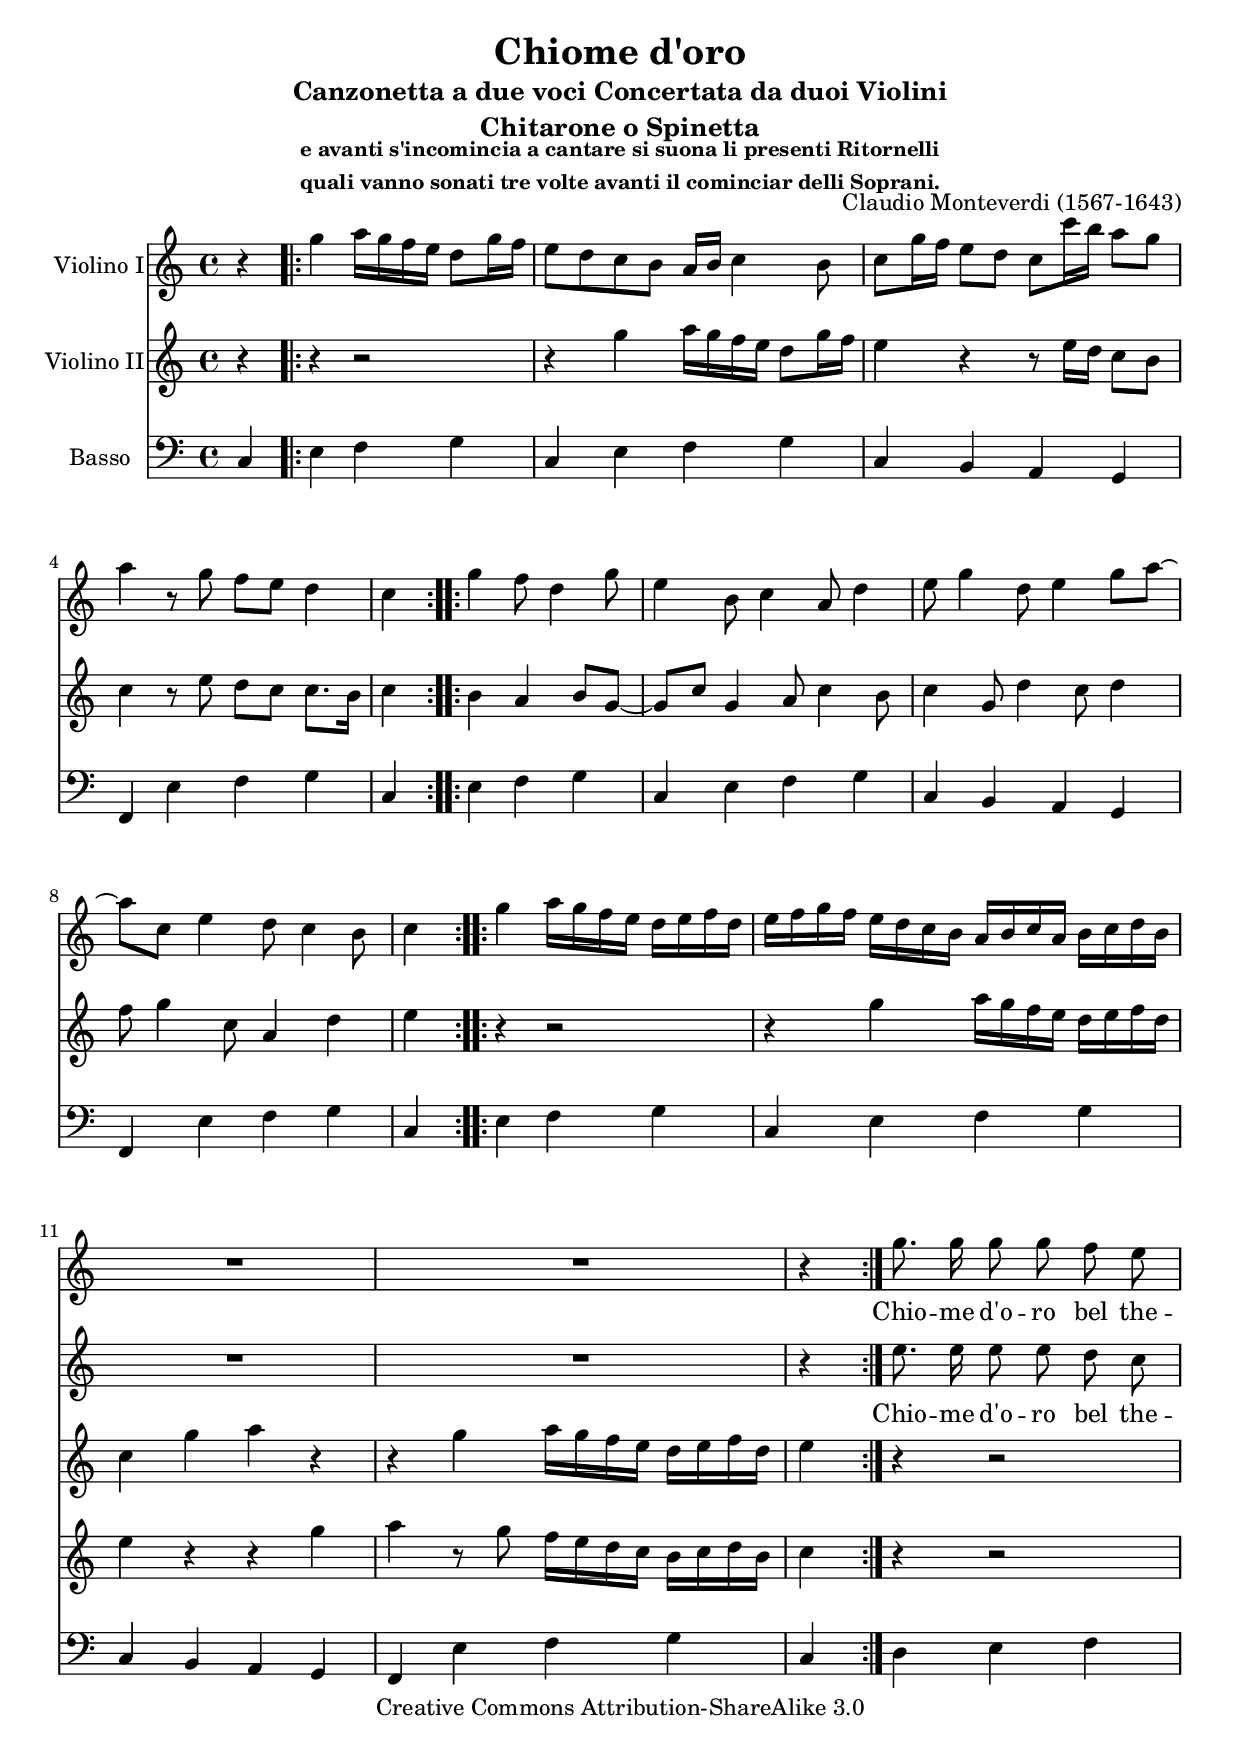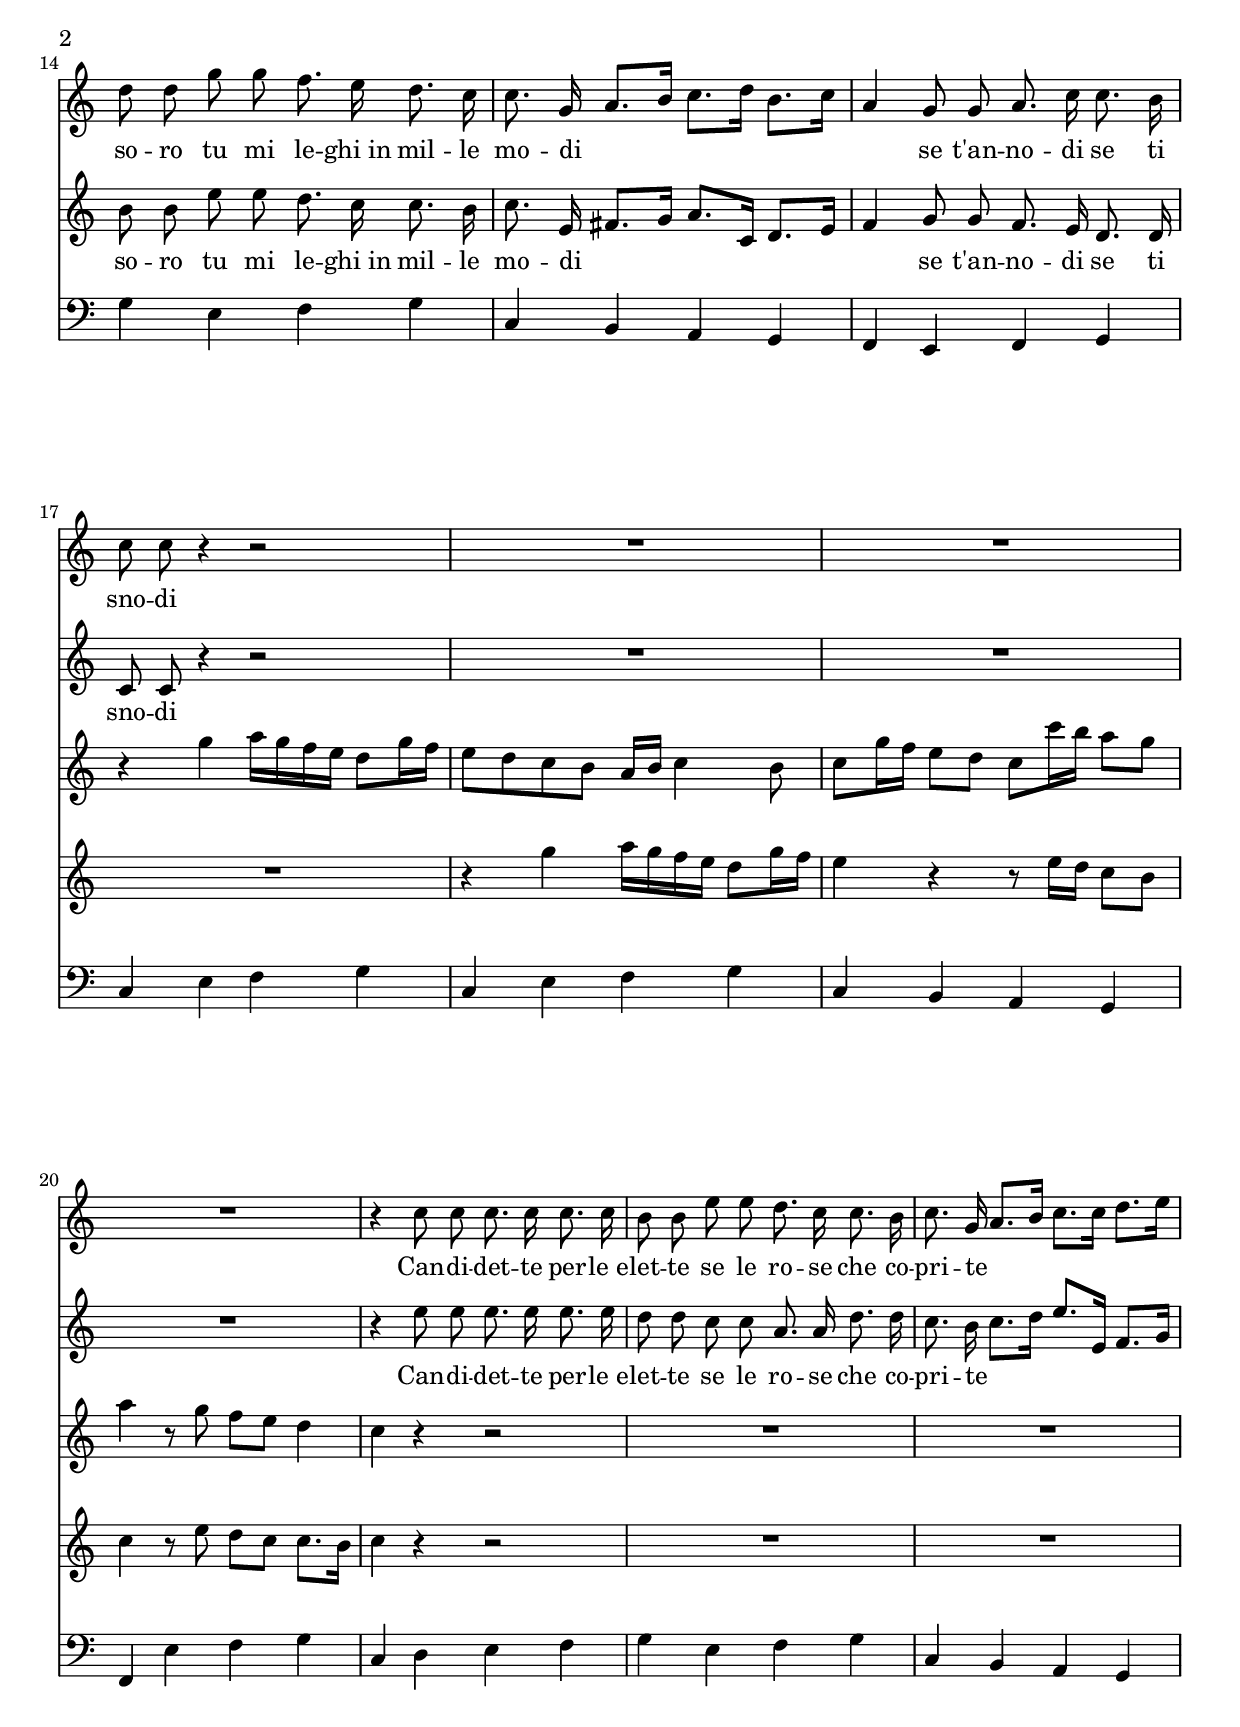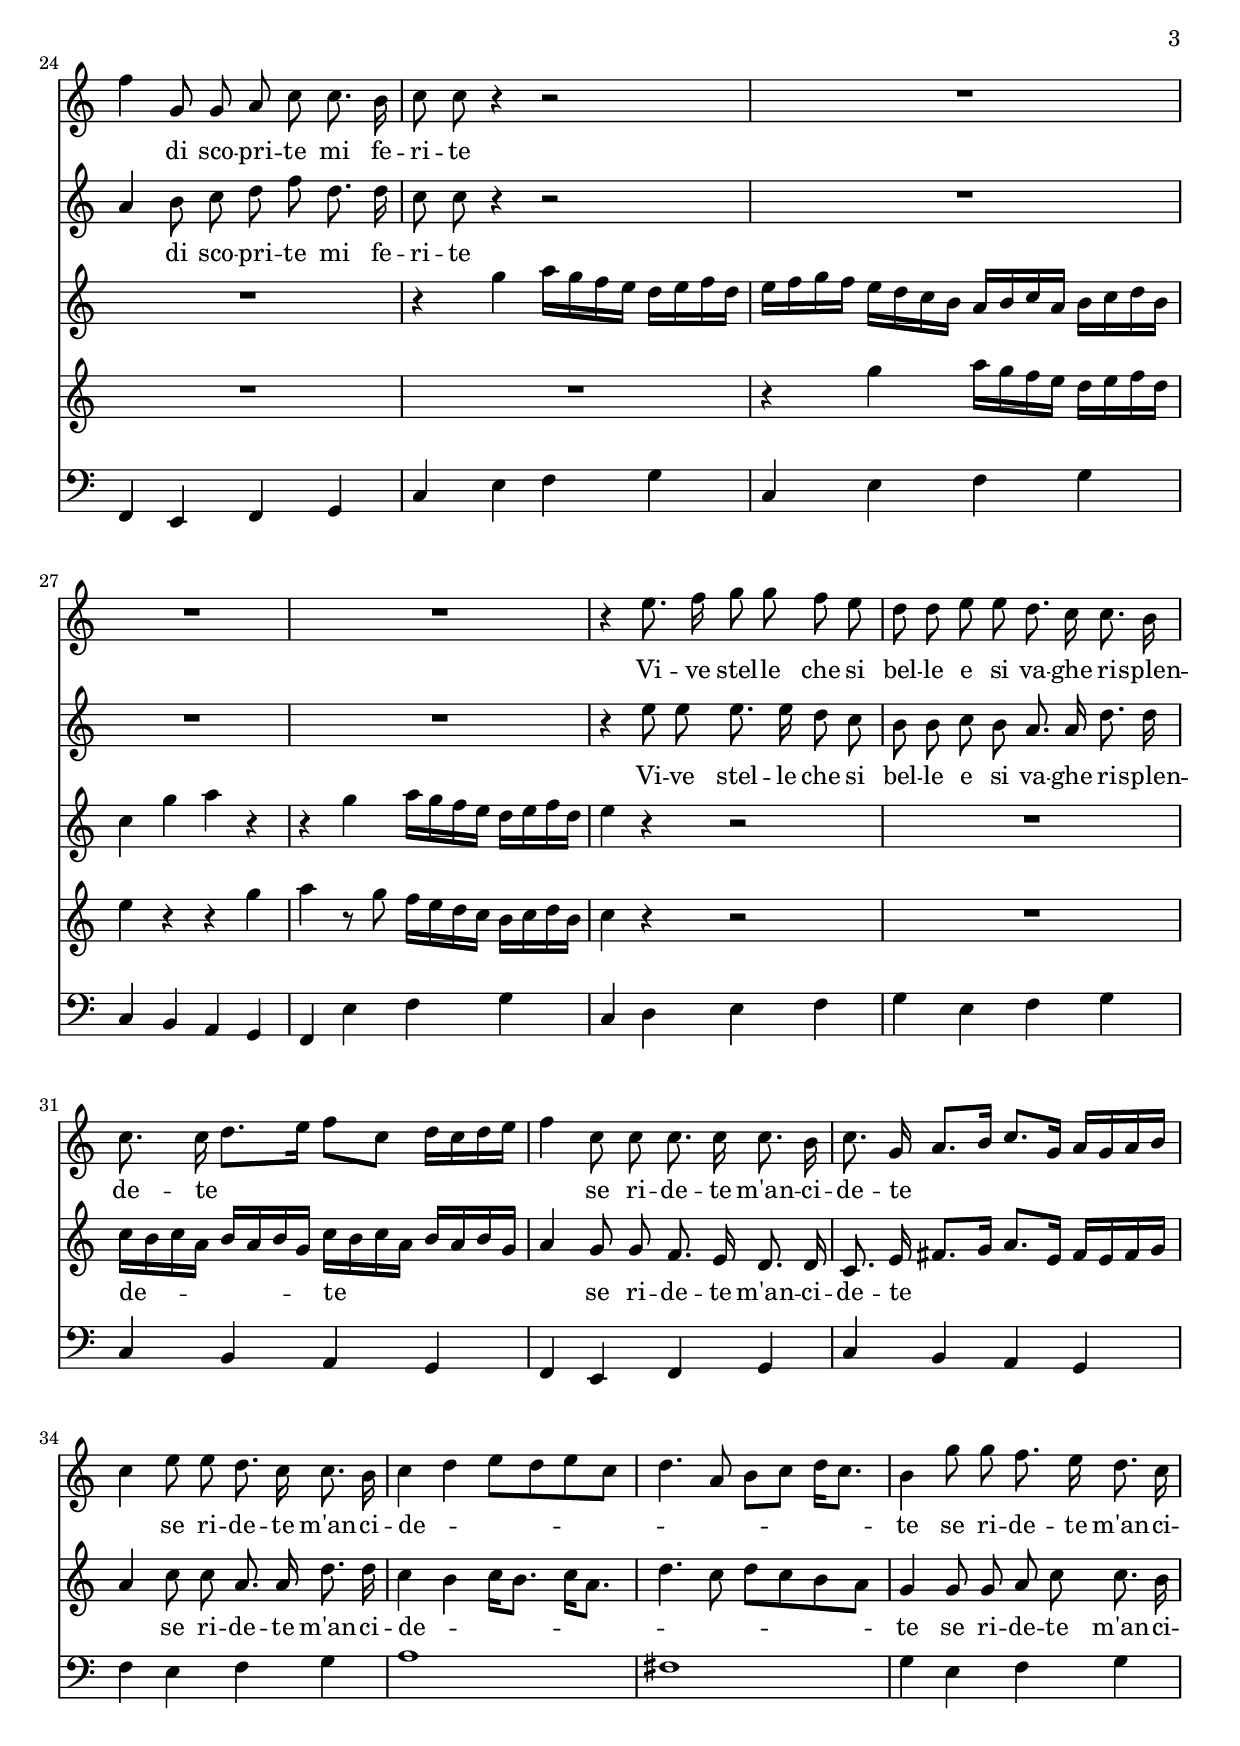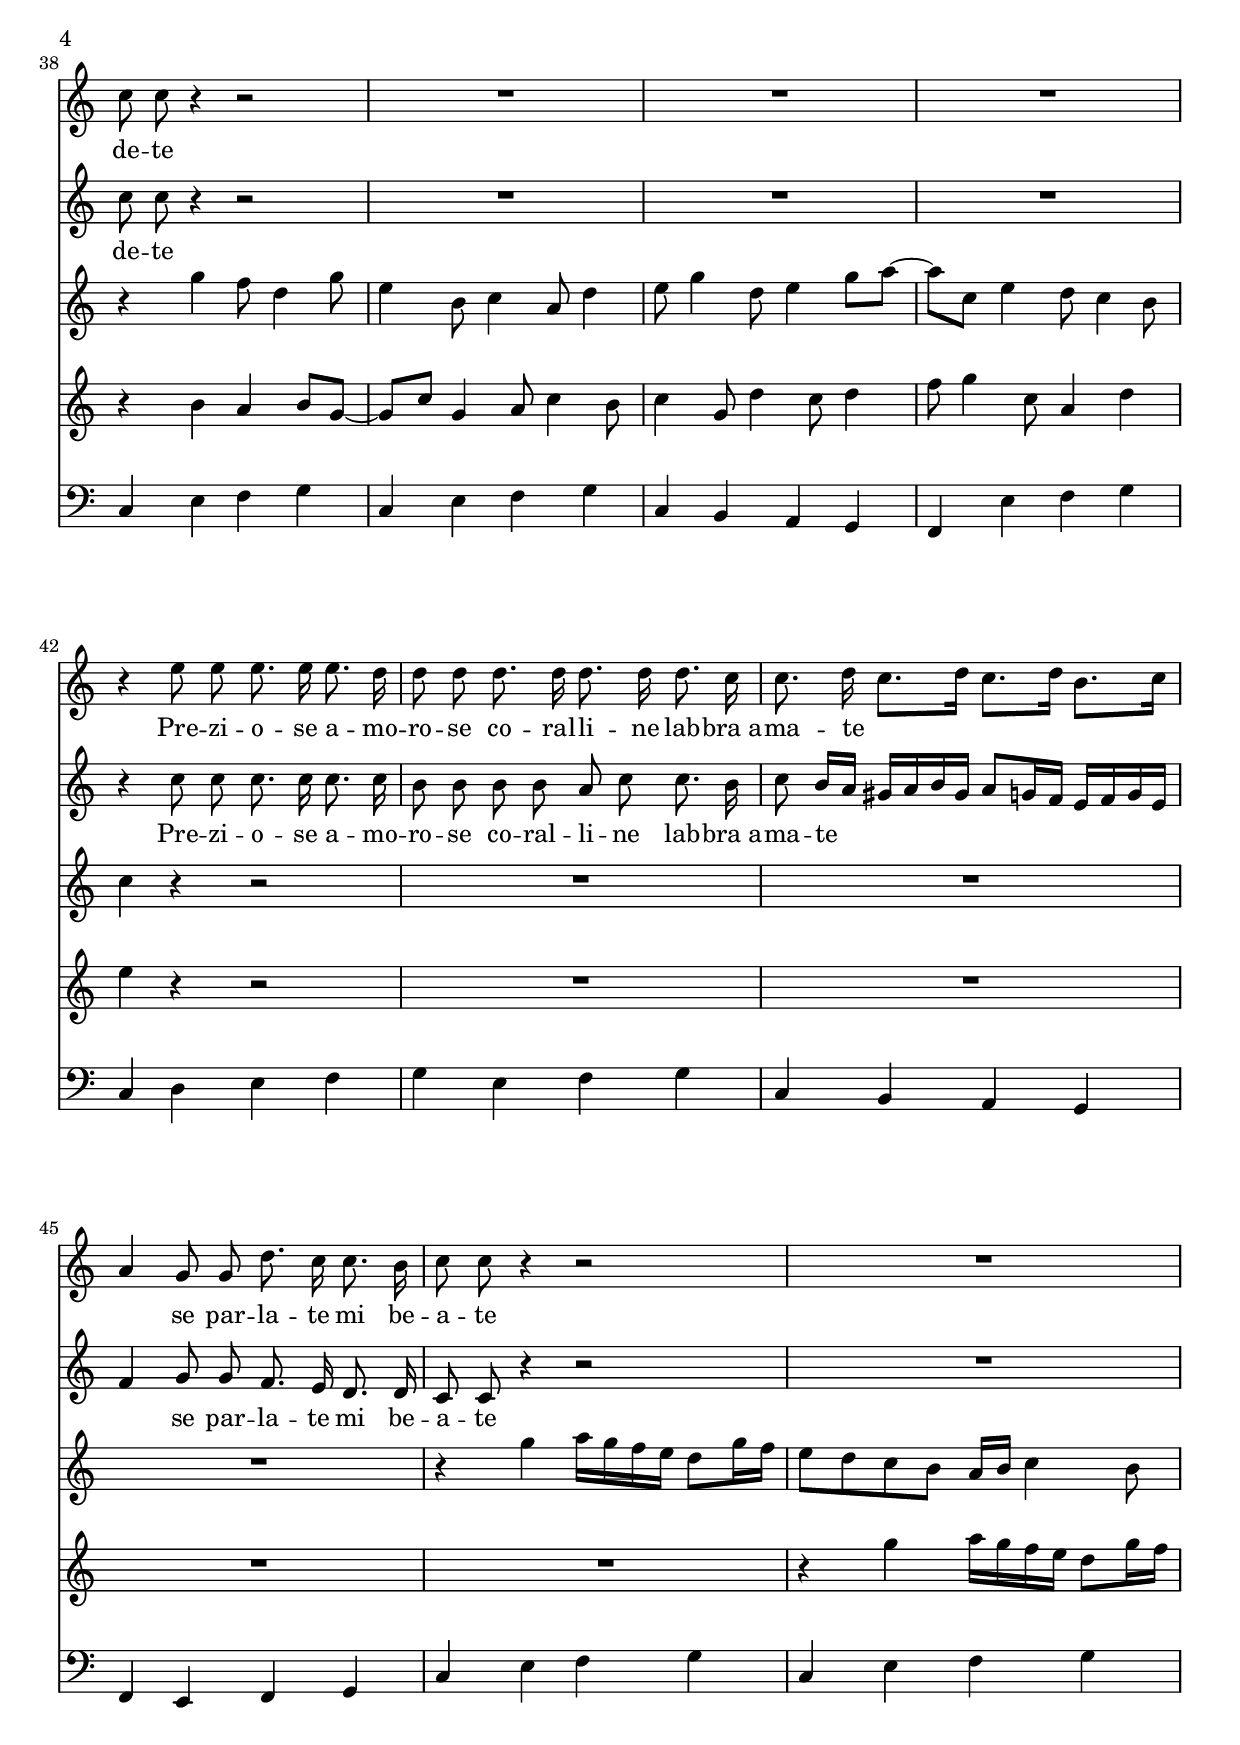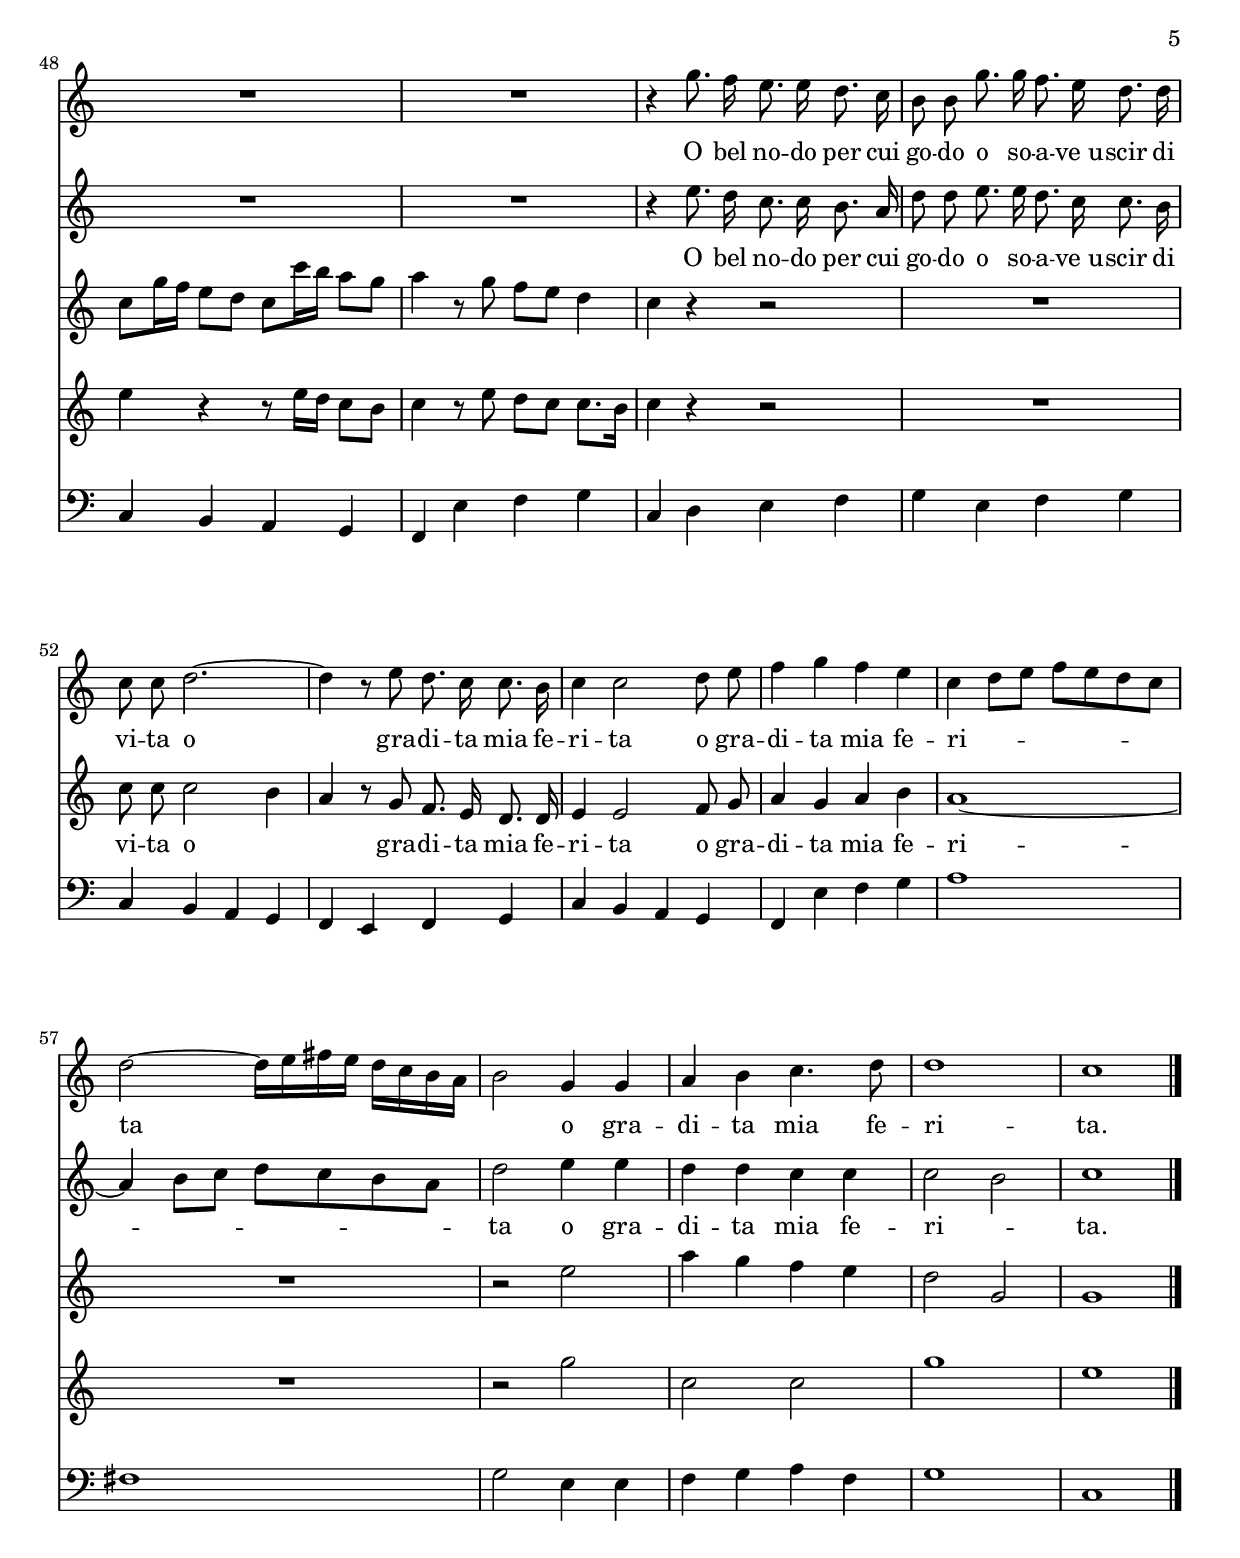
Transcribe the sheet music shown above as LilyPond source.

% Created on Wed Mar 18 20:08:49 CET 2009
\version "2.12.2"

\header {
	title = "Chiome d'oro"
	subtitle = \markup \center-column{ "Canzonetta a due voci Concertata da duoi Violini" "Chitarone o Spinetta" }
	subsubtitle = \markup \center-column{ "e avanti s'incomincia a cantare si suona li presenti Ritornelli" "quali vanno sonati tre volte avanti il cominciar delli Soprani." }
	composer = "Claudio Monteverdi (1567-1643)"
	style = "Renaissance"
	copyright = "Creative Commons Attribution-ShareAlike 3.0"
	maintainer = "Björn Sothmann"
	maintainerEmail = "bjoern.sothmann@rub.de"
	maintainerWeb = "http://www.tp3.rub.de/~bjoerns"
}

\include "deutsch.ly"

verseSI= \lyricmode {
Chio -- me d'o -- ro bel the -- so -- ro tu mi le -- ghi_in mil -- le mo -- di se t'an -- no -- di se ti sno -- di Can -- di -- det -- te per -- le_e -- let -- te se le ro -- se che co -- pri -- te di sco -- pri -- te mi fe -- ri -- te Vi -- ve stel -- le che si bel -- le e si va -- ghe ri -- splen -- de -- te se ri -- de -- te m'an -- ci -- de -- te se ri -- de -- te m'an -- ci -- de -- te se ri -- de -- te m'an -- ci -- de -- te Pre -- zi -- o -- se a -- mo -- ro -- se co -- ral -- li -- ne lab -- bra_a -- ma -- te se par -- la -- te mi be -- a -- te O bel no -- do per cui go -- do o so -- a -- ve_u -- scir di vi -- ta o gra -- di -- ta mia fe -- ri -- ta o gra -- di -- ta mia fe -- ri -- ta o gra -- di -- ta mia fe -- ri -- ta.
}
verseSII= \lyricmode {
Chio -- me d'o -- ro bel the -- so -- ro tu mi le -- ghi_in mil -- le mo -- di se t'an -- no -- di se ti sno -- di Can -- di -- det -- te per -- le_e -- let -- te se le ro -- se che co -- pri -- te di sco -- pri -- te mi fe -- ri -- te Vi -- ve stel -- le che si bel -- le e si va -- ghe ri -- splen -- de -- te se ri -- de -- te m'an -- ci -- de -- te se ri -- de -- te m'an -- ci -- de -- te se ri -- de -- te m'an -- ci -- de -- te Pre -- zi -- o -- se a -- mo -- ro -- se co -- ral -- li -- ne lab -- bra_a -- ma -- te se par -- la -- te mi be -- a -- te O bel no -- do per cui go -- do o so -- a -- ve_u -- scir di vi -- ta o gra -- di -- ta mia fe -- ri -- ta o gra -- di -- ta mia fe -- ri -- ta o gra -- di -- ta mia fe -- ri -- ta.
}
 

staffSoprano = \new Staff  {
	\time 4/4
	\override Score.MetronomeMark #'stencil = ##f
	\tempo 4 = 100 
	\set Staff.instrumentName="Soprano"
	\set Staff.midiInstrument="oboe"
	\key c \major
	\clef treble
	\relative c''' { 	
		\context Voice = "melodySop" {
			\dynamicUp
			\autoBeamOff
			R1*12 |
			r4 \bar ":|" g8. g16 g8 g f e |
			d d g g f8. e16 d8. c16 |
			c8. g16\melisma a8.[ h16] c8.[ d16] h8.[ c16] |
			a4\melismaEnd g8 g a8. c16 c8. h16 |
			c8 c r4 r2 |
			R1*3 |
			r4 c8 c c8. c16 c8. c16 |
			h8 h e e d8. c16 c8. h16 |
			c8. g16\melisma a8.[ h16]c8.[ c16] d8.[ e16] |
			f4\melismaEnd g,8 g a c c8. h16 |
			c8 c r4 r2 |
			R1*3 |
			r4 e8. f16 g8 g f e |
			d d e e d8. c16 c8. h16 |
			c8. c16\melisma d8.[ e16] f8[ c] d16[ c d e] |
			f4\melismaEnd c8 c c8. c16 c8. h16 |
			c8. g16\melisma a8.[ h16] c8.[ g16] a[ g a h] |
			c4\melismaEnd e8 e d8. c16 c8. h16 |
			c4\melisma d e8[ d e c] |
			d4. a8 h[ c] d16[ c8.]\melismaEnd |
			h4 g'8 g f8. e16 d8. c16 |
			c8 c r4 r2 |
			R1*3 |
			r4 e8 e e8. e16 e8. d16 |
			d8 d d8. d16 d8. d16 d8. c16 |
			c8. d16\melisma c8.[ d16] c8.[ d16] h8.[ c16] |
			a4\melismaEnd g8 g d'8. c16 c8. h16 |
			c8 c r4 r2 |
			R1*3 |
			r4 g'8. f16 e8. e16 d8. c16 |
			h8 h g'8. g16 f8. e16 d8. d16 |
			c8 c d2.~ |
			d4 r8 e d8. c16 c8. h16 |
			c4 c2 d8 e |
			f4 g f e |
			c\melisma d8[e] f[ e d c]\melismaEnd |
			d2~\melisma d16[ e fis e] d[ c h a] |
			h2\melismaEnd g4 g |
			a h c4. d8 |
			d1 |
			c |
		}

	\bar "|."
	}

}
staffSopranoII = \new Staff  {
	\set Staff.instrumentName="Soprano"
	\set Staff.midiInstrument="oboe"
	\key c \major
	\clef treble
	\relative c'' { 	
		\context Voice = "melodySopIII" {
			\dynamicUp
			\autoBeamOff
			R1*12 |
			r4 \bar ":|" e8. e16 e8 e d c |
			h h e e d8. c16 c8. h16 |
			c8. e,16\melisma fis8.[ g16] a8.[ c,16] d8.[ e16] |
			f4\melismaEnd g8 g f8. e16 d8. d16 |
			c8 c r4 r2 |
			R1*3 |
			r4 e'8 e e8. e16 e8. e16 |
			d8 d c c a8. a16 d8. d16 |
			c8. h16\melisma c8.[ d16] e8.[ e,16] f8.[g16] |
			a4\melismaEnd h8 c d f d8. d16 |
			c8 c r4 r2 |
			R1*3 |
			r4 e8 e e8. e16 d8 c |
			h h c h a8. a16 d8. d16 |
			c[\melisma h c a] h[ a h g]\melismaEnd c[\melisma h c a] h[ a h g] |
			a4\melismaEnd g8 g f8. e16 d8. d16 |
			c8. e16\melisma fis8.[ g16] a8.[ e16] fis[ e fis g] |
			a4\melismaEnd c8 c a8. a16 d8. d16 |
			c4\melisma h c16[ h8.] c16[ a8.] |
			d4. c8 d[ c h a]\melismaEnd |
			g4 g8 g a c c8. h16 |
			c8 c r4 r2 |
			R1*3 |
			r4 c8 c c8. c16 c8. c16 |
			h8 h h h a c c8. h16 |
			c8 h16[\melisma a] gis[ a h gis] a8[ g16 f] e[ f g e] |
			f4\melismaEnd g8 g f8. e16 d8. d16 |
			c8 c r4 r2 |
			R1*3 |
			r4 e'8. d16 c8. c16 h8. a16 |
			d8 d e8. e16 d8. c16 c8. h16 |
			c8 c c2\melisma h4 |
			a\melismaEnd r8 g f8. e16 d8. d16 |
			e4 e2 f8 g |
			a4 g a h |
			a1~\melisma |
			a4 h8[ c] d[ c h a]\melismaEnd |
			d2 e4 e |
			d d c c |
			c2\melisma h\melismaEnd |
			c1 |
		}

	\bar "|."
	}

}
staffViolinoI = \new Staff  {
	\set Staff.instrumentName="Violino I"
	\set Staff.midiInstrument="violin"
	\key c \major
	\clef treble
	\relative c''' { 	
		r4 \bar "|:" g4 a16 g f e d8 g16 f |
		e8 d c h a16 h c4 h8 |
		c g'16 f e8 d c c'16 h a8 g |
		a4 r8 g f e d4 |
		c \bar ":|:" g'4 f8 d4 g8 |
		e4 h8 c4 a8 d4 |
		e8 g4 d8 e4 g8 a~ |
		a c, e4 d8 c4 h8 |
		c4 \bar ":|:" g' a16 g f e d e f d |
		e f g f e d c h a h c a h c d h |
		c4 g' a r |
		r g a16 g f e d e f d |
		e4 \bar ":|" r4 r2 |
		R1*3 |
		r4 g a16 g f e d8 g16 f |
		e8 d c h a16 h c4 h8 |
		c g'16 f e8 d c c'16 h a8 g |
		a4 r8 g f e d4 |
		c r r2 |
		R1*3 |
		r4 g' a16 g f e d e f d |
		e f g f e d c h a h c a h c d h |
		c4 g' a r |
		r g a16 g f e d e f d |
		e4 r r2 |
		R1*8 |
		r4 g f8 d4 g8 |
		e4 h8 c4 a8 d4 |
		e8 g4 d8 e4 g8 a~ |
		a c, e4 d8 c4 h8 |
		c4 r r2 |
		R1*3 |
		r4 g' a16 g f e d8 g16 f |
		e8 d c h a16 h c4 h8 |
		c g'16 f e8 d c c'16 h a8 g |
		a4 r8 g f e d4 |
		c r r2 |
		R1*7 |
		r2 e |
		a4 g f e 
		d2 g, |
		g1 |
	\bar "|."
	}

}
staffViolinoII = \new Staff  {
	\set Staff.instrumentName="Violino II"
	\set Staff.midiInstrument="violin"
	\key c \major
	\clef treble
	\relative c''' { 	
		r4 r4 r2 |
		r4 g a16 g f e d8 g16 f |
		e4 r r8 e16 d c8 h |
		c4 r8 e d c c8. h16 |
		c4 h a h8 g~ |
		g c g4 a8 c4 h8 |
		c4 g8 d'4 c8 d4 |
		f8 g4 c,8 a4 d |
		e r4 r2 |
		r4 g a16 g f e d e f d |
		e4 r r g |
		a r8 g f16 e d c h c d h |
		c4 \bar ":|" r4 r2 |
		R1*4 |
		r4 g' a16 g f e d8 g16 f |
		e4 r r8 e16 d c8 h |
		c4 r8 e d c c8. h16 |
		c4 r r2 |
		R1*4 |
		r4 g' a16 g f e d e f d |
		e4 r r g |
		a4 r8 g f16 e d c h c d h |
		c4 r r2 |
		R1*8 |
		r4 h a h8 g~ |
		g c g4 a8 c4 h8 |
		c4 g8 d'4 c8 d4 |
		f8 g4 c,8 a4 d |
		e r r2 |
		R1*4 |
		r4 g a16 g f e d8 g16 f |
		e4 r r8 e16 d c8 h |
		c4 r8 e d c c8. h16 |
		c4 r r2 |
		R1*7 |
		r2 g' |
		c, c |
		g'1 |
		e |
	\bar "|."
	}

}
staffBasso = \new Staff  {
	\set Staff.instrumentName="Basso"
	\set Staff.midiInstrument="harpsichord"
	\key c \major
	\clef bass
	\relative c { 	
		c4 e f g |
		c, e f g |
		c, h a g |
		f e' f g |
		c, e f g |
		c, e f g |
		c, h a g |
		f e' f g |
		c, e f g |
		c, e f g |
		c, h a g |
		f e' f g |
		c, d e f |
		g e f g |
		c, h a g |
		f e f g |
		c e f g |
		c, e f g |
		c, h a g |
		f e' f g |
		c, d e f |
		g e f g |
		c, h a g |
		f e f g |
		c e f g |
		c, e f g |
		c, h a g |
		f e' f g |
		c, d e f |
		g e f g |
		c, h a g |
		f e f g |
		c h a g |
		f' e f g |
		a1 |
		fis |
		g4 e f g |
		c, e f g |
		c, e f g |
		c, h a g |
		f e' f g |
		c, d e f |
		g e f g |
		c, h a g |
		f e f g |
		c e f g |
		c, e f g |
		c, h a g |
		f e' f g |
		c, d e f |
		g e f g |
		c, h a g |
		f e f g |
		c h a g |
		f e' f g |
		a1 |
		fis |
		g2 e4 e |
		f g a f |
		g1 |
		c, |
	\bar "|."
	}

}


\score {
	<<
		\staffSoprano
		\context Lyrics = "lmelodySop" \lyricmode  { \lyricsto "melodySop" \verseSI }
		
		\staffSopranoII
		\context Lyrics = "lmelodySopIII" \lyricmode  { \lyricsto "melodySopIII" \verseSII }
		
		\staffViolinoI
		\staffViolinoII
		\staffBasso
	>>
	
	\midi {
	}

	\layout  {
		\context {
			\RemoveEmptyStaffContext
			\override VerticalAxisGroup #'remove-first = ##t
		}
	}
}

\paper {
}

